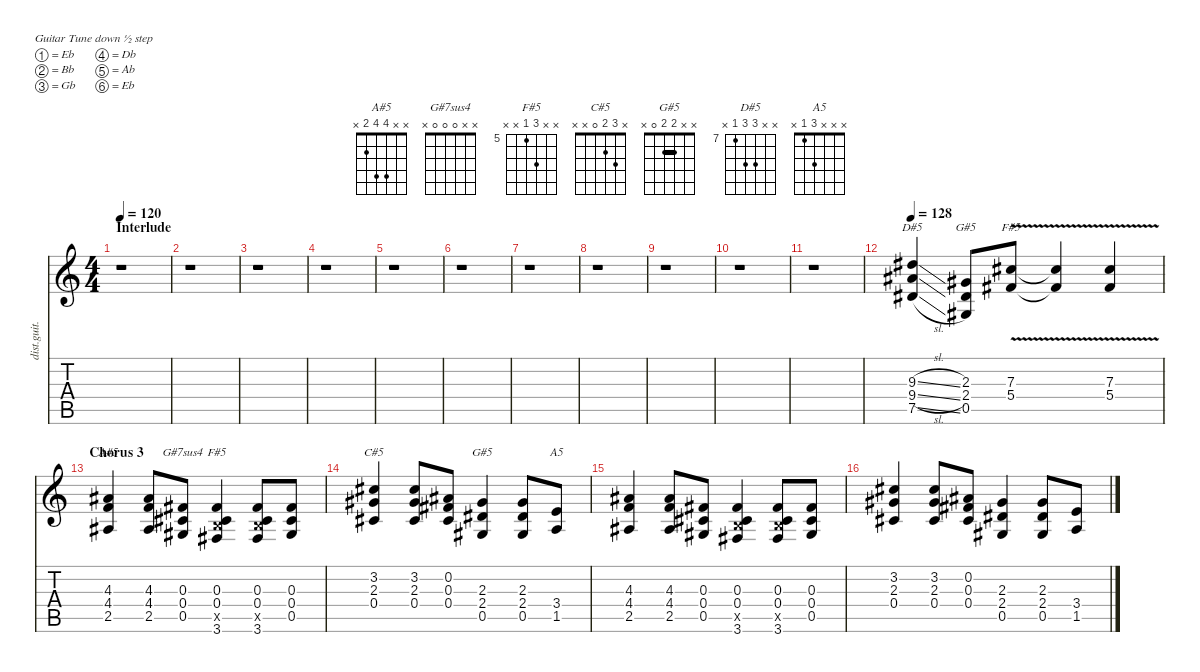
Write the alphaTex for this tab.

\defaultSystemsLayout 4
\hideDynamics
\bracketExtendMode nobrackets
\otherSystemsTrackNameOrientation horizontal
\track ("James Iha (Distorted Lead)" "dist.guit.") {instrument distortionguitar}
\staff {score tabs}
\tuning (Eb4 Bb3 Gb3 Db3 Ab2 Eb2)
\chord ("A#5" x x 4 4 2 x)
\chord ("G#7sus4" x x 0 0 0 x)
\chord ("F#5" x x 0 0 x 3)
\chord ("C#5" x 3 2 0 x x)
\chord ("G#5" x x 2 2 0 x) {barre 2}
\chord ("D#5" x x 9 9 7 x) {firstfret 7}
\chord ("F#5" x x 7 5 x x) {firstfret 5}
\chord ("A5" x x x 3 1 x)
\ts (4 4)
\section ("" "Interlude")
\tempo 120
\clef g2
\ks c
r.1{dy mf beam Down} |
r.1{beam Down} |
r.1{beam Down} |
r.1{beam Down} |
r.1{beam Down} |
r.1{beam Down} |
r.1{beam Down} |
r.1{beam Down} |
r.1{beam Down} |
r.1{beam Down} |
r.1{beam Down} |
\tempo 128
(9.3{sl acc #} 9.4{sl acc #} 7.5{sl acc #}).4{ch "D#5" beam Up} (2.3{acc #} 2.4{acc #} 0.5{acc #}).8{ch "G#5" beam Up} (7.3{v acc #} 5.4{v acc #}).8{ch "F#5" beam Up} (7.3{v t acc #} 5.4{v t acc #}).4{beam Up} (7.3{v acc #} 5.4{v acc #}).4{beam Up} |
\section ("" "Chorus 3")
(4.3{acc #} 4.4 2.5{acc #}).4{ch "A#5" beam Up} (4.3{acc #} 4.4 2.5{acc #}).8{beam Up} (0.3{acc #} 0.4{acc #} 0.5{acc #}).8{ch "G#7sus4" beam Up} (0.3{acc #} 0.4{acc #} 3.5{x} 3.6{acc #}).4{ch "F#5" beam Up} (0.3{acc #} 0.4{acc #} 3.5{x} 3.6{acc #}).8{beam Up} (0.3{acc #} 0.4{acc #} 0.5{acc #}).8{beam Up} |
(3.2{acc #} 2.3{acc #} 0.4{acc #}).4{ch "C#5" beam Up} (3.2{acc #} 2.3{acc #} 0.4{acc #}).8{beam Up} (0.2{acc #} 0.3{acc #} 0.4{acc #}).8{beam Up} (2.3{acc #} 2.4{acc #} 0.5{acc #}).4{ch "G#5" beam Up} (2.3{acc #} 2.4{acc #} 0.5{acc #}).8{beam Up} (3.4 1.5).8{ch "A5" beam Up} |
(4.3{acc #} 4.4 2.5{acc #}).4{beam Up} (4.3{acc #} 4.4 2.5{acc #}).8{beam Up} (0.3{acc #} 0.4{acc #} 0.5{acc #}).8{beam Up} (0.3{acc #} 0.4{acc #} 3.5{x} 3.6{acc #}).4{beam Up} (0.3{acc #} 0.4{acc #} 3.5{x} 3.6{acc #}).8{beam Up} (0.3{acc #} 0.4{acc #} 0.5{acc #}).8{beam Up} |
(3.2{acc #} 2.3{acc #} 0.4{acc #}).4{beam Up} (3.2{acc #} 2.3{acc #} 0.4{acc #}).8{beam Up} (0.2{acc #} 0.3{acc #} 0.4{acc #}).8{beam Up} (2.3{acc #} 2.4{acc #} 0.5{acc #}).4{beam Up} (2.3{acc #} 2.4{acc #} 0.5{acc #}).8{beam Up} (3.4 1.5).8{beam Up}
